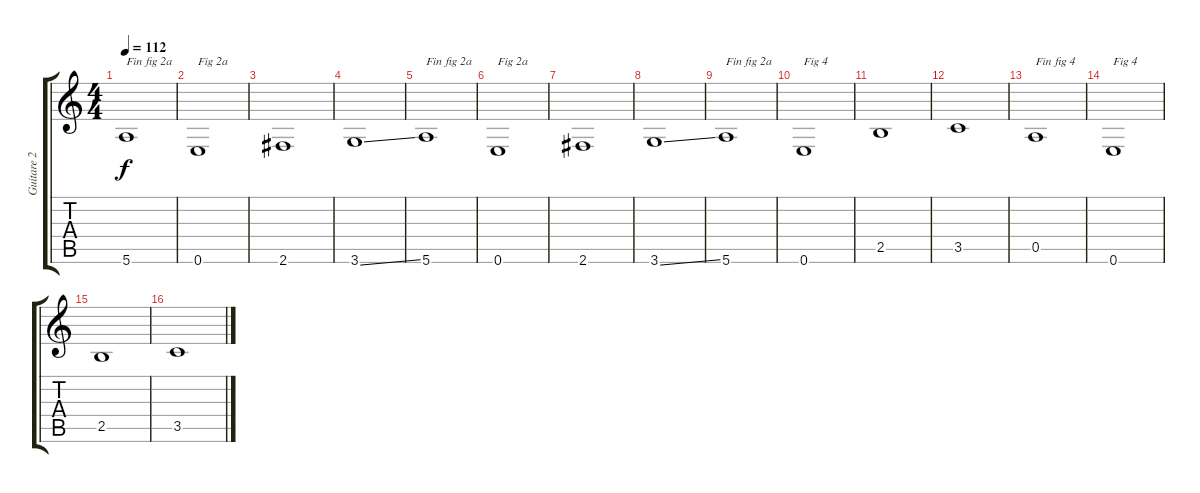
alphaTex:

\track ("Guitare 2" "Guitare 2") {instrument electricguitarclean}
\staff {score tabs}
\tuning (E4 B3 G3 D3 A2 E2) {hide}
\ts (4 4)
\tempo 112
\clef g2
\ks c
5.6.1{txt "Fin fig 2a" dy f} |
0.6.1{txt "Fig 2a"} |
2.6.1 |
3.6{ss}.1 |
5.6.1{txt "Fin fig 2a"} |
0.6.1{txt "Fig 2a"} |
2.6.1 |
3.6{ss}.1 |
5.6.1{txt "Fin fig 2a"} |
0.6.1{txt "Fig 4"} |
2.5.1 |
3.5.1 |
0.5.1{txt "Fin fig 4"} |
0.6.1{txt "Fig 4"} |
2.5.1 |
3.5.1
